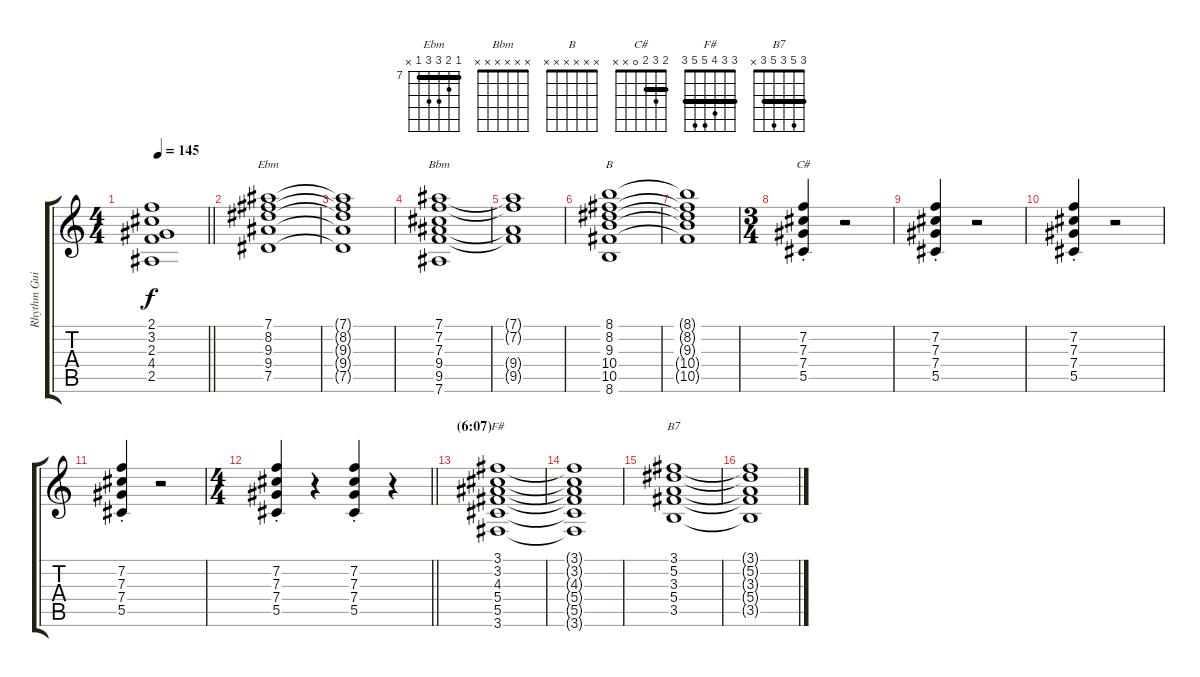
\track ("Rhythm Guitar" "Rhythm Gui") {instrument electricguitarjazz}
\staff {score tabs}
\tuning (Eb4 Bb3 Gb3 Db3 Ab2 Eb2) {hide}
\chord ("Ebm" 7 8 9 9 7 x) {firstfret 7 barre 7}
\chord ("Bbm" x x x x x x)
\chord ("B" x x x x x x)
\chord ("C#" 2 3 2 0 x x) {barre 2}
\chord ("F#" 3 3 4 5 5 3) {barre 3}
\chord ("B7" 3 5 3 5 3 x) {barre 3}
\ts (4 4)
\tempo 145
\clef g2
\barLineRight lightlight
\ks c
(2.1{t} 3.2{t} 2.3{t} 4.4{t} 2.5{t}).1{dy f} |
(7.1 8.2 9.3 9.4 7.5).1{ch "Ebm"} |
(7.1{t} 8.2{t} 9.3{t} 9.4{t} 7.5{t}).1 |
(7.1 7.2 7.3 9.4 9.5 7.6).1{ch "Bbm"} |
(7.1{t} 7.2{t} 9.4{t} 9.5{t}).1 |
(8.1 8.2 9.3 10.4 10.5 8.6).1{ch "B"} |
(8.1{t} 8.2{t} 9.3{t} 10.4{t} 10.5{t}).1 |
\ts (3 4)
(7.2{st} 7.3{st} 7.4{st} 5.5{st}).4{ch "C#"} r.2 |
(7.2{st} 7.3{st} 7.4{st} 5.5{st}).4 r.2 |
(7.2{st} 7.3{st} 7.4{st} 5.5{st}).4 r.2 |
(7.2{st} 7.3{st} 7.4{st} 5.5{st}).4 r.2 |
\ts (4 4)
\barLineRight lightlight
(7.2{st} 7.3{st} 7.4{st} 5.5{st}).4 r.4 (7.2{st} 7.3{st} 7.4{st} 5.5{st}).4 r.4 |
\section ("" "(6:07)")
(3.1 3.2 4.3 5.4 5.5 3.6).1{ch "F#"} |
(3.1{t} 3.2{t} 4.3{t} 5.4{t} 5.5{t} 3.6{t}).1 |
(3.1 5.2 3.3 5.4 3.5).1{ch "B7"} |
(3.1{t} 5.2{t} 3.3{t} 5.4{t} 3.5{t}).1
